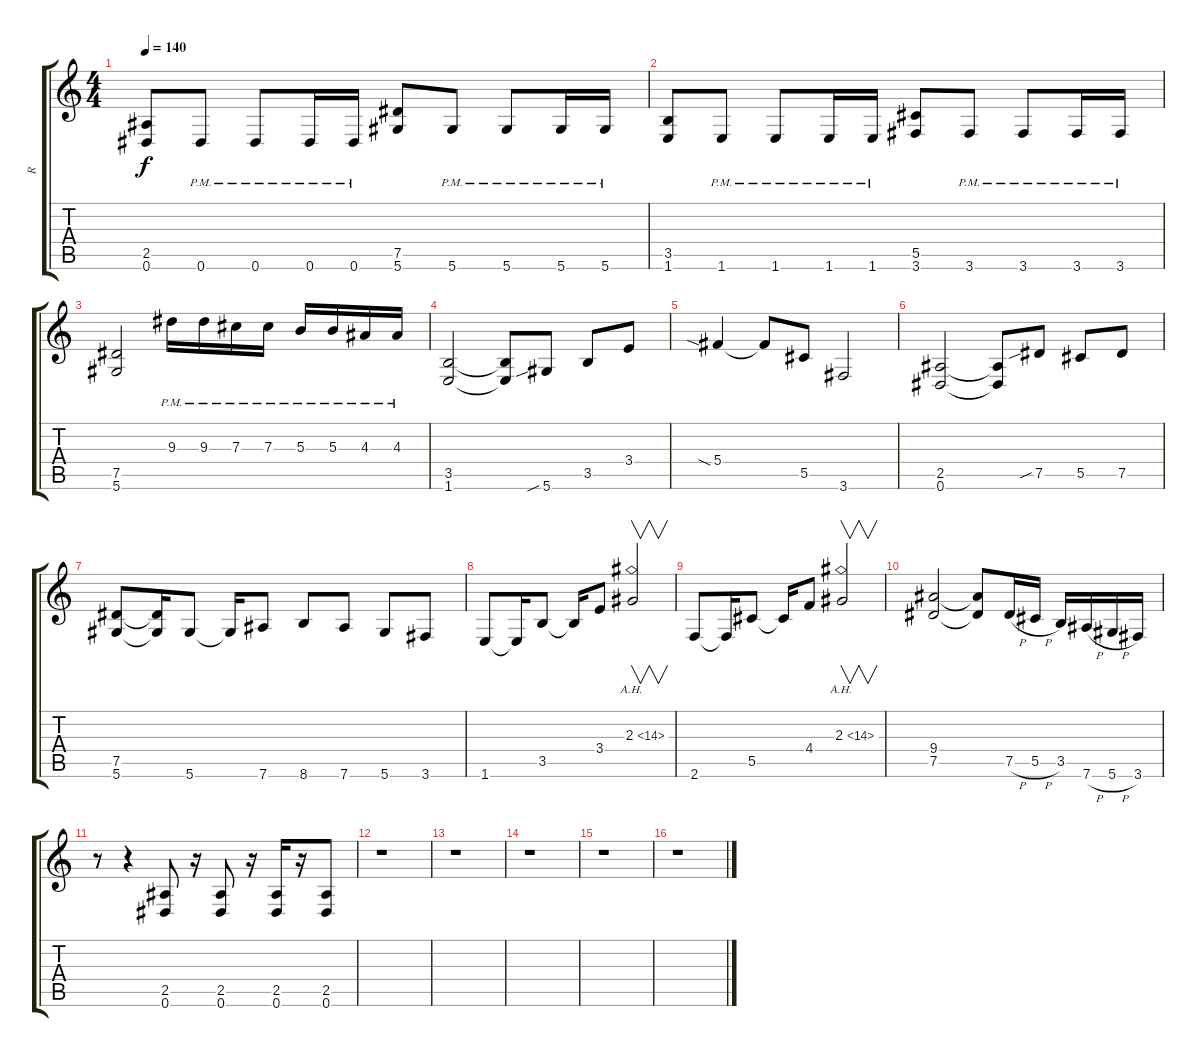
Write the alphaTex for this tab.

\track ("R" "R") {instrument distortionguitar}
\staff {score tabs}
\tuning (Eb4 Bb3 Gb3 Db3 Ab2 Eb2) {hide}
\ts (4 4)
\tempo 140
\clef g2
\ks c
(2.5 0.6).8{dy f} 0.6{pm}.8 0.6{pm}.8 0.6{pm}.16 0.6{pm}.16 (7.5 5.6).8 5.6{pm}.8 5.6{pm}.8 5.6{pm}.16 5.6{pm}.16 |
(3.5 1.6).8 1.6{pm}.8 1.6{pm}.8 1.6{pm}.16 1.6{pm}.16 (5.5 3.6).8 3.6{pm}.8 3.6{pm}.8 3.6{pm}.16 3.6{pm}.16 |
(7.5 5.6).2 9.3{pm}.16 9.3{pm}.16 7.3{pm}.16 7.3{pm}.16 5.3{pm}.16 5.3{pm}.16 4.3{pm}.16 4.3{pm}.16 |
(3.5 1.6).2 (3.5{t} 1.6{t}).8 5.6{sib}.8 3.5.8 3.4.8 |
5.4{sia}.4 5.4{t}.8 5.5.8 3.6.2 |
(2.5 0.6).2 (2.5{t} 0.6{t}).8 7.5{sib}.8 5.5.8 7.5.8 |
(7.5 5.6).8 (7.5{t} 5.6{t}).16 5.6.8 5.6{t}.16 7.6.8 8.6.8 7.6.8 5.6.8 3.6.8 |
1.6.8 1.6{t}.16 3.5.8 3.5{t}.16 3.4.8 2.3{ah 12}.2{v} |
2.6.8 2.6{t}.16 5.5.8 5.5{t}.16 4.4.8 2.3{ah 12}.2{v} |
(9.4 7.5).2 (9.4{t} 7.5{t}).8 7.5{h}.16 5.5{h}.16 3.5.16 7.6{h}.16 5.6{h}.16 3.6.16 |
r.8 r.4 (2.5 0.6).8 r.16 (2.5 0.6).8 r.16 (2.5 0.6).16 r.16 (2.5 0.6).8 |
r.1 |
r.1 |
r.1 |
r.1 |
r.1
